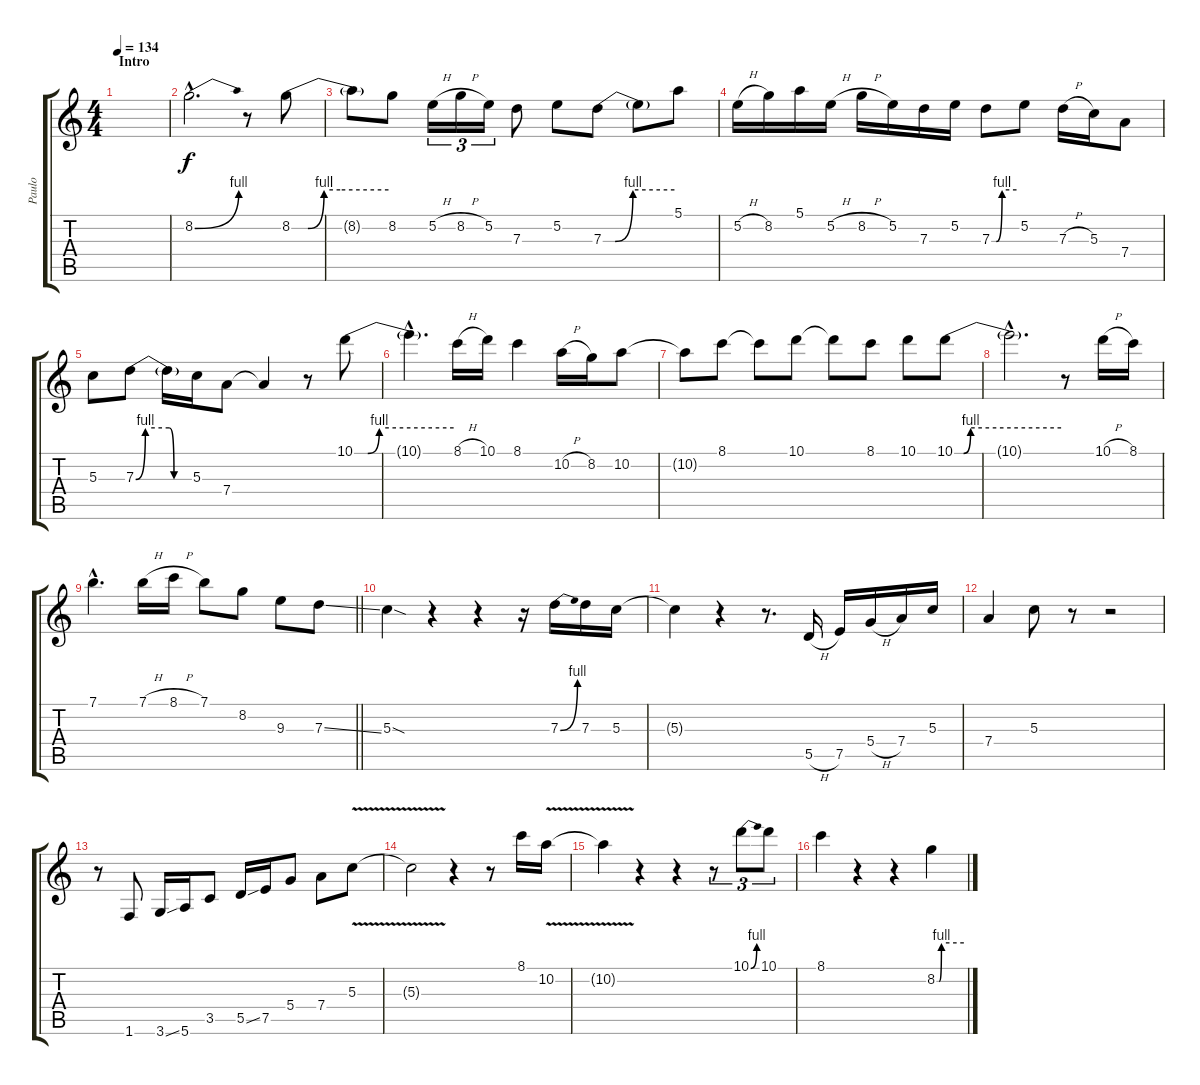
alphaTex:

\track ("Paulo" "Paulo") {instrument distortionguitar}
\staff {score tabs}
\tuning (E4 B3 G3 D3 A2 E2) {hide}
\ts (4 4)
\section ("" "Intro")
\tempo 134
\clef g2
\ks c
|
8.2{be (bend 0 0 60 4) hac}.2{d} r.8 8.2{be (custom 0 0 10 0 20 4 30 4 60 4)}.8 |
8.2{t}.8 8.2.8 5.2{h}.16{tu (3 2)} 8.2{h}.16{tu (3 2)} 5.2.16{tu (3 2)} 7.3.8 5.2.8 7.3{be (custom 0 0 10 0 25 4 60 4)}.8 7.3{t}.8 5.1.8 |
5.2{h}.16 8.2.16 5.1.16 5.2{h}.16 8.2{h}.16 5.2.16 7.3.16 5.2.16 7.3{be (custom 0 0 11 0 25 4 60 4)}.8 5.2.8 7.3{h}.16 5.3.16 7.4.8 |
5.3.8 7.3{be (custom 0 0 10 4 35 4 40 0 60 0)}.8 7.3{t}.16 5.3.16 7.4.8 7.4{t}.4 r.8 10.1{be (custom 0 0 8 0 15 4 60 4)}.8 |
10.1{hac t}.4{d} 8.1{h}.16 10.1.16 8.1.4 10.2{h}.16 8.2.16 10.2.8 |
10.2{t}.8 8.1.8 8.1{t}.8 10.1.8 10.1{t}.8 8.1.8 10.1.8 10.1{be (custom 0 0 5 0 9 4 60 4)}.8 |
10.1{hac t}.2{d} r.8 10.1{h}.16 8.1.16 |
\barLineRight lightlight
7.1{hac}.4{d} 7.1{h}.16 8.1{h}.16 7.1.8 8.2.8 9.3.8 7.3{ss}.8 |
5.3{sod}.4 r.4 r.4 r.16 7.3{be (bend 0 0 60 4)}.16 7.3.16 5.3.16 |
5.3{t}.4 r.4 r.8{d} 5.5{h}.16 7.5.16 5.4{h}.16 7.4.16 5.3.16 |
7.4.4 5.3.8 r.8 r.2 |
r.8 1.6.8 3.6{ss}.16 5.6.16 3.5.8 5.5{ss}.16 7.5.16 5.4.8 7.4.8 5.3{v}.8 |
5.3{t}.2 r.4 r.8 8.1.16 10.2{v}.16 |
10.2{t}.4 r.4 r.4 r.8{tu (3 2)} 10.1{be (bend 0 0 60 4)}.8{tu (3 2)} 10.1.8{tu (3 2)} |
8.1.4 r.4 r.4 8.2{be (custom 0 0 5 0 10 4 60 4)}.4
